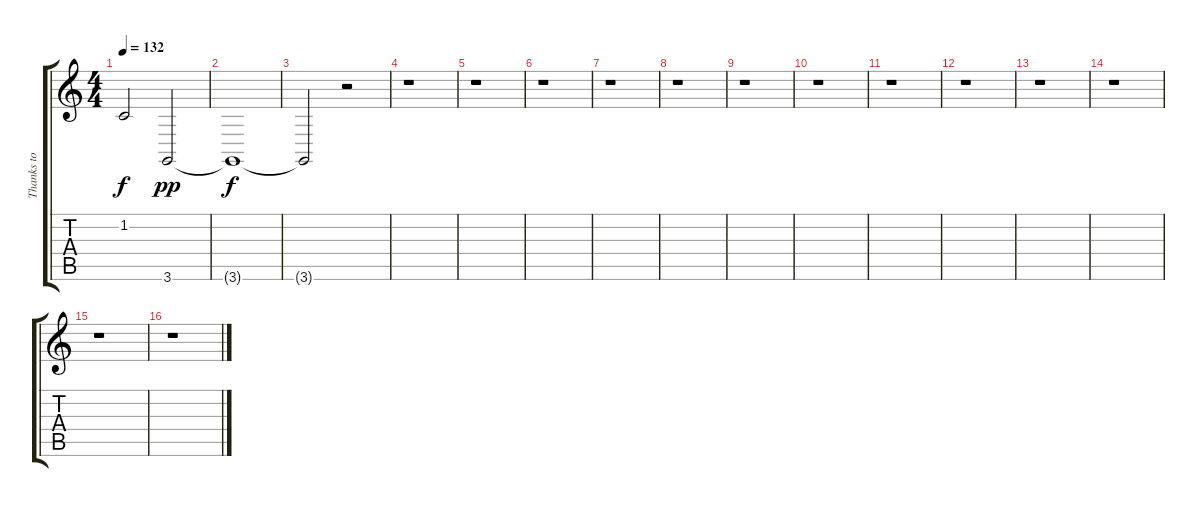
\track ("Thanks to" "Thanks to") {instrument seashore}
\staff {score tabs}
\tuning (E4 B3 G3 D3 A2 E2) {hide}
\ts (4 4)
\tempo 132
\clef g2
\ks c
1.2{t}.2{dy f} 3.6.2{dy pp} |
3.6{t}.1{dy f} |
3.6{t}.2 r.2 |
r.1 |
r.1 |
r.1 |
r.1 |
r.1 |
r.1 |
r.1 |
r.1 |
r.1 |
r.1 |
r.1 |
r.1 |
r.1
